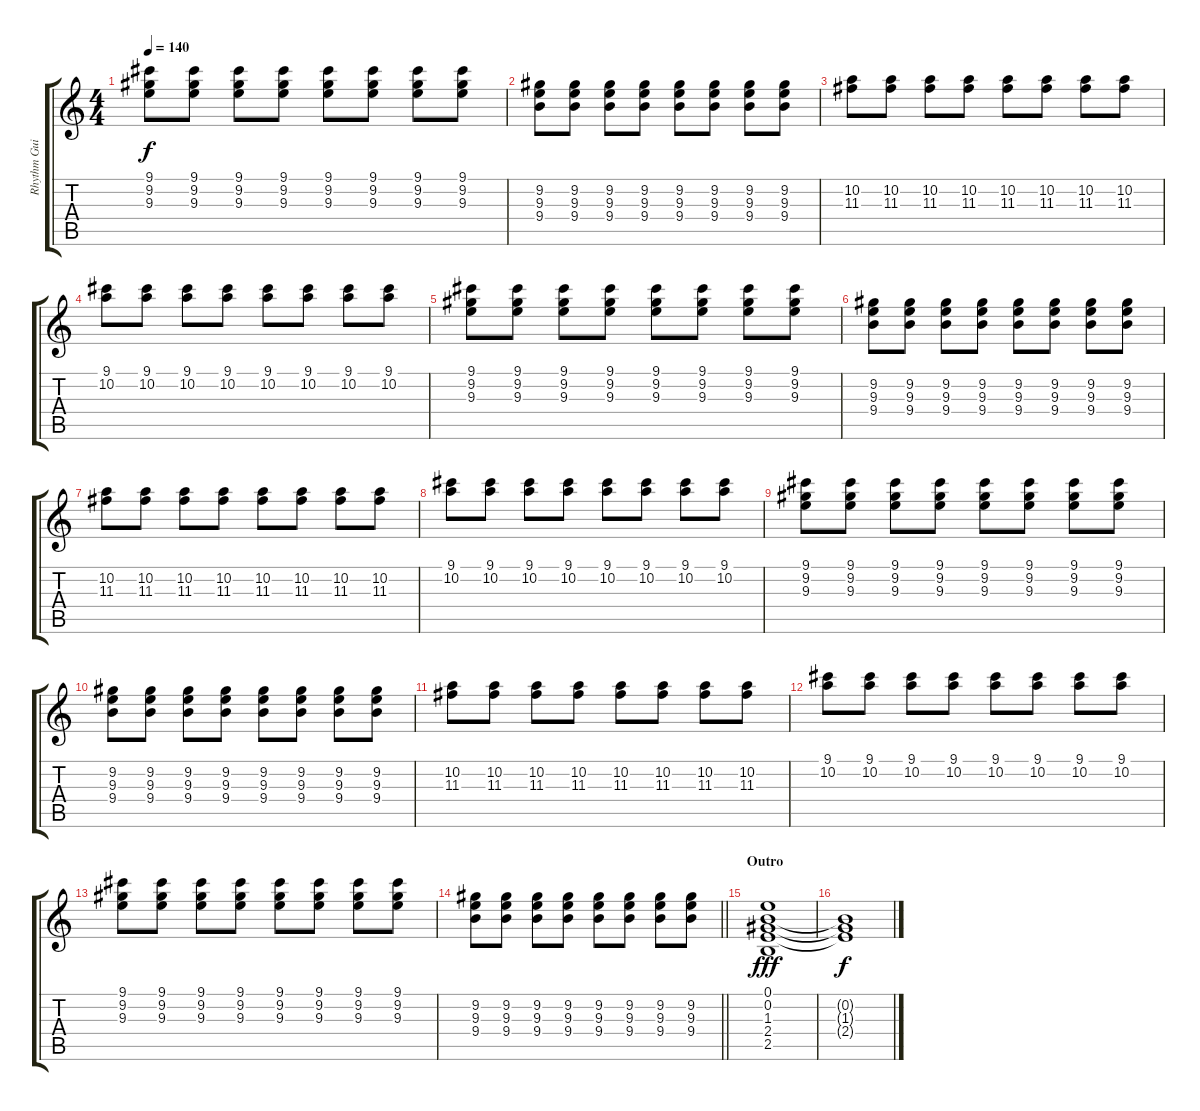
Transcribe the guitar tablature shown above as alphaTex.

\track ("Rhythm Guitar" "Rhythm Gui") {instrument overdrivenguitar}
\staff {score tabs}
\tuning (E4 B3 G3 D3 A2 E2) {hide}
\ts (4 4)
\tempo 140
\clef g2
\ks c
(9.1 9.2 9.3).8{dy f} (9.1 9.2 9.3).8 (9.1 9.2 9.3).8 (9.1 9.2 9.3).8 (9.1 9.2 9.3).8 (9.1 9.2 9.3).8 (9.1 9.2 9.3).8 (9.1 9.2 9.3).8 |
(9.2 9.3 9.4).8 (9.2 9.3 9.4).8 (9.2 9.3 9.4).8 (9.2 9.3 9.4).8 (9.2 9.3 9.4).8 (9.2 9.3 9.4).8 (9.2 9.3 9.4).8 (9.2 9.3 9.4).8 |
(10.2 11.3).8 (10.2 11.3).8 (10.2 11.3).8 (10.2 11.3).8 (10.2 11.3).8 (10.2 11.3).8 (10.2 11.3).8 (10.2 11.3).8 |
(9.1 10.2).8 (9.1 10.2).8 (9.1 10.2).8 (9.1 10.2).8 (9.1 10.2).8 (9.1 10.2).8 (9.1 10.2).8 (9.1 10.2).8 |
(9.1 9.2 9.3).8 (9.1 9.2 9.3).8 (9.1 9.2 9.3).8 (9.1 9.2 9.3).8 (9.1 9.2 9.3).8 (9.1 9.2 9.3).8 (9.1 9.2 9.3).8 (9.1 9.2 9.3).8 |
(9.2 9.3 9.4).8 (9.2 9.3 9.4).8 (9.2 9.3 9.4).8 (9.2 9.3 9.4).8 (9.2 9.3 9.4).8 (9.2 9.3 9.4).8 (9.2 9.3 9.4).8 (9.2 9.3 9.4).8 |
(10.2 11.3).8 (10.2 11.3).8 (10.2 11.3).8 (10.2 11.3).8 (10.2 11.3).8 (10.2 11.3).8 (10.2 11.3).8 (10.2 11.3).8 |
(9.1 10.2).8 (9.1 10.2).8 (9.1 10.2).8 (9.1 10.2).8 (9.1 10.2).8 (9.1 10.2).8 (9.1 10.2).8 (9.1 10.2).8 |
(9.1 9.2 9.3).8 (9.1 9.2 9.3).8 (9.1 9.2 9.3).8 (9.1 9.2 9.3).8 (9.1 9.2 9.3).8 (9.1 9.2 9.3).8 (9.1 9.2 9.3).8 (9.1 9.2 9.3).8 |
(9.2 9.3 9.4).8 (9.2 9.3 9.4).8 (9.2 9.3 9.4).8 (9.2 9.3 9.4).8 (9.2 9.3 9.4).8 (9.2 9.3 9.4).8 (9.2 9.3 9.4).8 (9.2 9.3 9.4).8 |
(10.2 11.3).8 (10.2 11.3).8 (10.2 11.3).8 (10.2 11.3).8 (10.2 11.3).8 (10.2 11.3).8 (10.2 11.3).8 (10.2 11.3).8 |
(9.1 10.2).8 (9.1 10.2).8 (9.1 10.2).8 (9.1 10.2).8 (9.1 10.2).8 (9.1 10.2).8 (9.1 10.2).8 (9.1 10.2).8 |
(9.1 9.2 9.3).8 (9.1 9.2 9.3).8 (9.1 9.2 9.3).8 (9.1 9.2 9.3).8 (9.1 9.2 9.3).8 (9.1 9.2 9.3).8 (9.1 9.2 9.3).8 (9.1 9.2 9.3).8 |
\barLineRight lightlight
(9.2 9.3 9.4).8 (9.2 9.3 9.4).8 (9.2 9.3 9.4).8 (9.2 9.3 9.4).8 (9.2 9.3 9.4).8 (9.2 9.3 9.4).8 (9.2 9.3 9.4).8 (9.2 9.3 9.4).8 |
\section ("" "Outro")
(0.1 0.2 1.3 2.4 2.5).1{dy fff} |
(0.2{t} 1.3{t} 2.4{t}).1{dy f}
